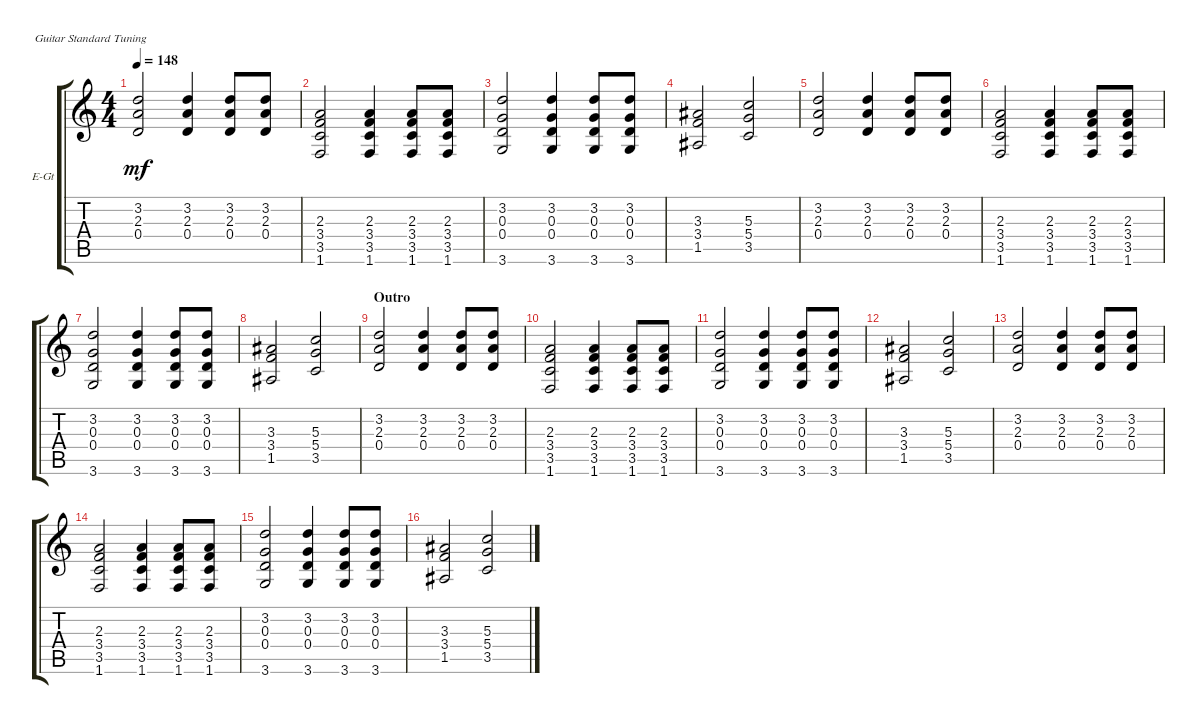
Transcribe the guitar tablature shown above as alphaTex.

\defaultSystemsLayout 4
\bracketExtendMode groupsimilarinstruments
\firstSystemTrackNameOrientation horizontal
\otherSystemsTrackNameOrientation horizontal
\track ("Electric Guitar" "E-Gt") {instrument distortionguitar}
\staff {score tabs}
\tuning (E4 B3 G3 D3 A2 E2)
\ts (4 4)
\tempo 148
\clef g2
\ks c
(0.4 2.3 3.2).2{dy mf} (0.4 2.3 3.2).4 (0.4 2.3 3.2).8 (0.4 2.3 3.2).8 |
(1.6 3.5 3.4 2.3).2 (1.6 3.5 3.4 2.3).4 (1.6 3.5 3.4 2.3).8 (1.6 3.5 3.4 2.3).8 |
(3.6 0.4 0.3 3.2).2 (3.6 0.4 0.3 3.2).4 (3.6 0.4 0.3 3.2).8 (3.6 0.4 0.3 3.2).8 |
(1.5 3.3 3.4).2 (3.5 5.4 5.3).2 |
(0.4 2.3 3.2).2 (0.4 2.3 3.2).4 (0.4 2.3 3.2).8 (0.4 2.3 3.2).8 |
(1.6 3.5 3.4 2.3).2 (1.6 3.5 3.4 2.3).4 (1.6 3.5 3.4 2.3).8 (1.6 3.5 3.4 2.3).8 |
(3.6 0.4 0.3 3.2).2 (3.6 0.4 0.3 3.2).4 (3.6 0.4 0.3 3.2).8 (3.6 0.4 0.3 3.2).8 |
(1.5 3.3 3.4).2 (3.5 5.4 5.3).2 |
\section ("" "Outro")
(0.4 2.3 3.2).2 (0.4 2.3 3.2).4 (0.4 2.3 3.2).8 (0.4 2.3 3.2).8 |
(1.6 3.5 3.4 2.3).2 (1.6 3.5 3.4 2.3).4 (1.6 3.5 3.4 2.3).8 (1.6 3.5 3.4 2.3).8 |
(3.6 0.4 0.3 3.2).2 (3.6 0.4 0.3 3.2).4 (3.6 0.4 0.3 3.2).8 (3.6 0.4 0.3 3.2).8 |
(1.5 3.3 3.4).2 (3.5 5.4 5.3).2 |
(0.4 2.3 3.2).2 (0.4 2.3 3.2).4 (0.4 2.3 3.2).8 (0.4 2.3 3.2).8 |
(1.6 3.5 3.4 2.3).2 (1.6 3.5 3.4 2.3).4 (1.6 3.5 3.4 2.3).8 (1.6 3.5 3.4 2.3).8 |
(3.6 0.4 0.3 3.2).2 (3.6 0.4 0.3 3.2).4 (3.6 0.4 0.3 3.2).8 (3.6 0.4 0.3 3.2).8 |
(1.5 3.3 3.4).2 (3.5 5.4 5.3).2
